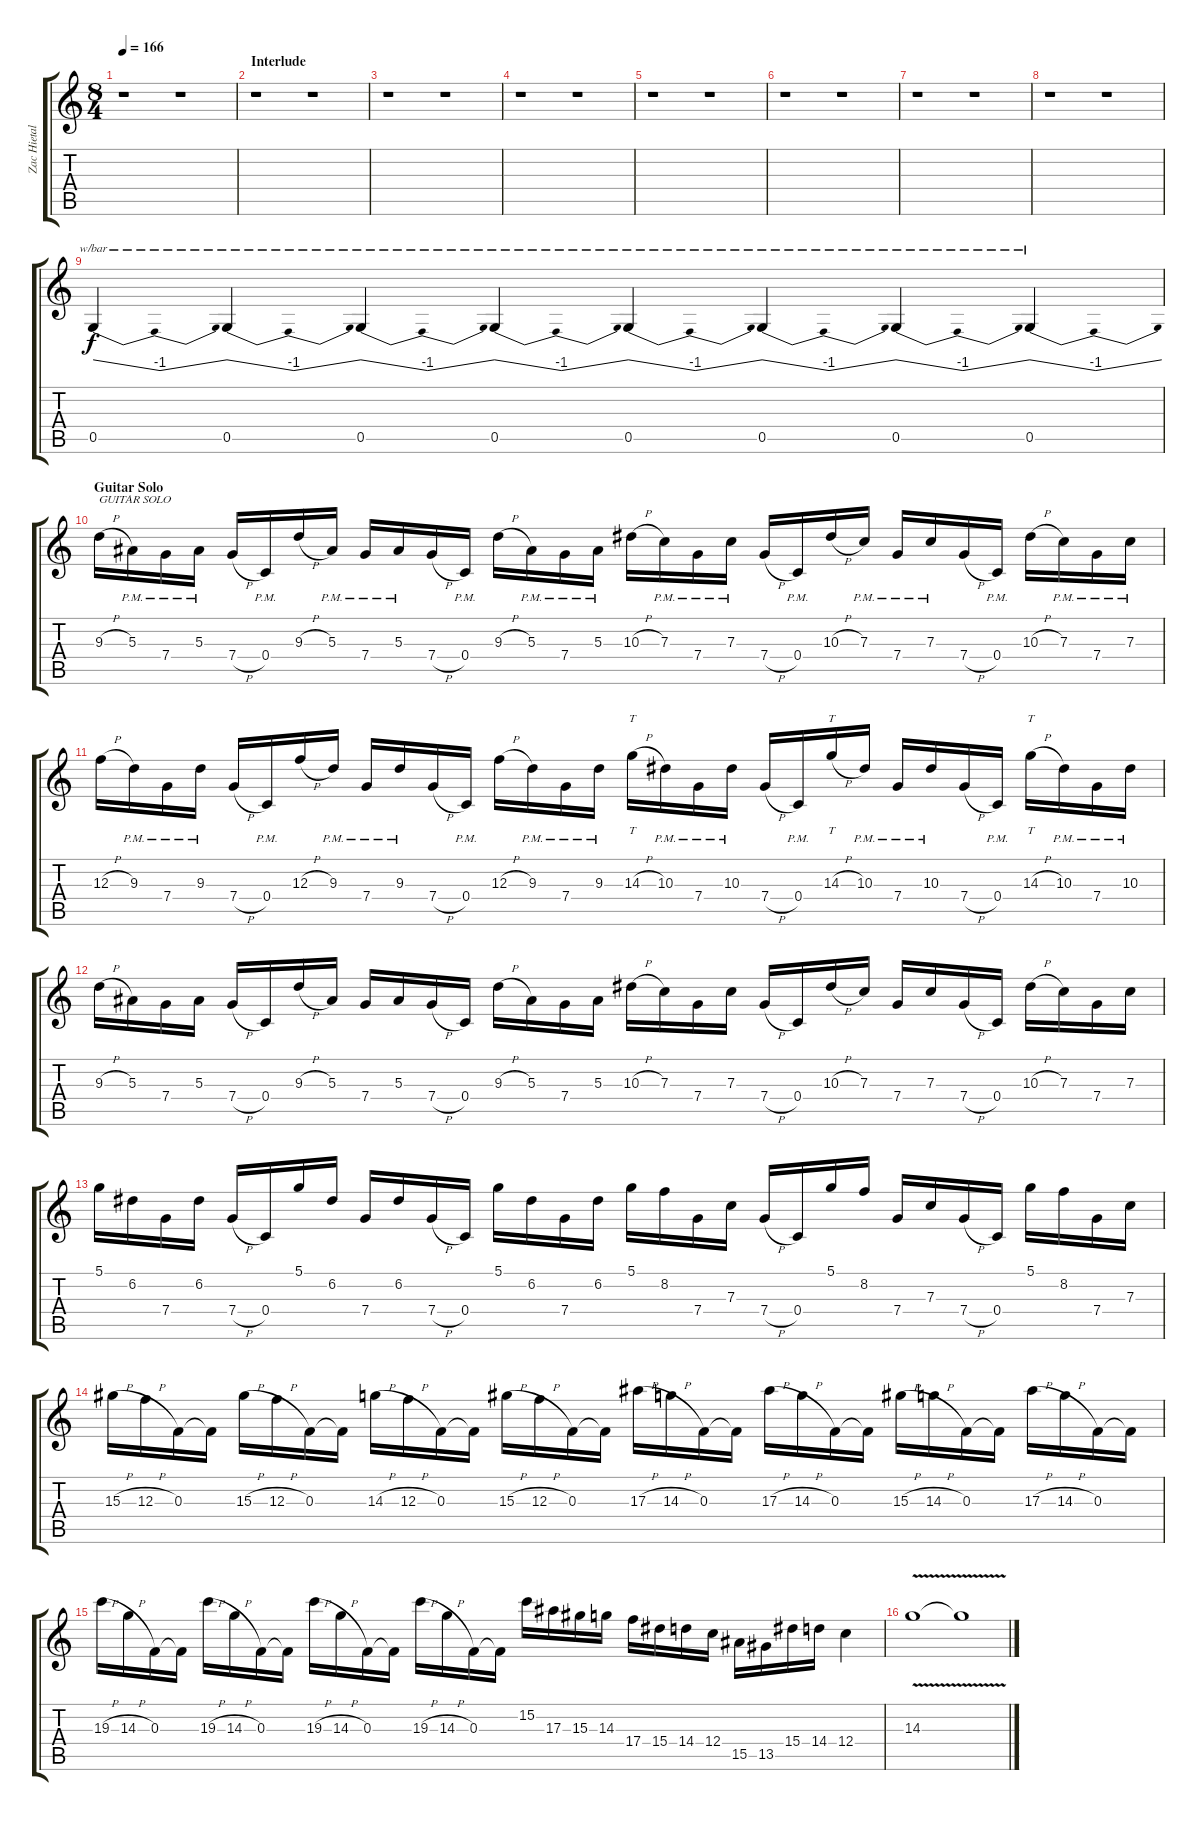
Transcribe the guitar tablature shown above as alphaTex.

\track ("Zac Hietala - Lead" "Zac Hietal") {instrument overdrivenguitar}
\staff {score tabs}
\tuning (D4 A3 F3 C3 G2 D2) {hide}
\ts (8 4)
\tempo 166
\clef g2
\ks c
r.1{dy f} r.1 |
\section ("" "Interlude")
r.1 r.1 |
r.1 r.1 |
r.1 r.1 |
r.1 r.1 |
r.1 r.1 |
r.1 r.1 |
r.1 r.1 |
0.5.4{tbe (dip default 0 0 30 -4 60 0)} 0.5.4{tbe (dip default 0 0 30 -4 60 0)} 0.5.4{tbe (dip default 0 0 30 -4 60 0)} 0.5.4{tbe (dip default 0 0 30 -4 60 0)} 0.5.4{tbe (dip default 0 0 30 -4 60 0)} 0.5.4{tbe (dip default 0 0 30 -4 60 0)} 0.5.4{tbe (dip default 0 0 30 -4 60 0)} 0.5.4{tbe (dip default 0 0 30 -4 60 0)} |
\section ("" "Guitar Solo")
9.3{h}.16{txt "GUITAR SOLO"} 5.3{pm}.16 7.4{pm}.16 5.3{pm}.16 7.4{h}.16 0.4{pm}.16 9.3{h}.16 5.3{pm}.16 7.4{pm}.16 5.3{pm}.16 7.4{h}.16 0.4{pm}.16 9.3{h}.16 5.3{pm}.16 7.4{pm}.16 5.3{pm}.16 10.3{h}.16 7.3{pm}.16 7.4{pm}.16 7.3{pm}.16 7.4{h}.16 0.4{pm}.16 10.3{h}.16 7.3{pm}.16 7.4{pm}.16 7.3{pm}.16 7.4{h}.16 0.4{pm}.16 10.3{h}.16 7.3{pm}.16 7.4{pm}.16 7.3{pm}.16 |
12.3{h}.16 9.3{pm}.16 7.4{pm}.16 9.3{pm}.16 7.4{h}.16 0.4{pm}.16 12.3{h}.16 9.3{pm}.16 7.4{pm}.16 9.3{pm}.16 7.4{h}.16 0.4{pm}.16 12.3{h}.16 9.3{pm}.16 7.4{pm}.16 9.3{pm}.16 14.3{h}.16{tt} 10.3{pm}.16 7.4{pm}.16 10.3{pm}.16 7.4{h}.16 0.4{pm}.16 14.3{h}.16{tt} 10.3{pm}.16 7.4{pm}.16 10.3{pm}.16 7.4{h}.16 0.4{pm}.16 14.3{h}.16{tt} 10.3{pm}.16 7.4{pm}.16 10.3{pm}.16 |
9.3{h}.16 5.3.16 7.4.16 5.3.16 7.4{h}.16 0.4.16 9.3{h}.16 5.3.16 7.4.16 5.3.16 7.4{h}.16 0.4.16 9.3{h}.16 5.3.16 7.4.16 5.3.16 10.3{h}.16 7.3.16 7.4.16 7.3.16 7.4{h}.16 0.4.16 10.3{h}.16 7.3.16 7.4.16 7.3.16 7.4{h}.16 0.4.16 10.3{h}.16 7.3.16 7.4.16 7.3.16 |
5.1.16 6.2.16 7.4.16 6.2.16 7.4{h}.16 0.4.16 5.1.16 6.2.16 7.4.16 6.2.16 7.4{h}.16 0.4.16 5.1.16 6.2.16 7.4.16 6.2.16 5.1.16 8.2.16 7.4.16 7.3.16 7.4{h}.16 0.4.16 5.1.16 8.2.16 7.4.16 7.3.16 7.4{h}.16 0.4.16 5.1.16 8.2.16 7.4.16 7.3.16 |
15.3{h}.16 12.3{h}.16 0.3.16 0.3{t}.16 15.3{h}.16 12.3{h}.16 0.3.16 0.3{t}.16 14.3{h}.16 12.3{h}.16 0.3.16 0.3{t}.16 15.3{h}.16 12.3{h}.16 0.3.16 0.3{t}.16 17.3{h}.16 14.3{h}.16 0.3.16 0.3{t}.16 17.3{h}.16 14.3{h}.16 0.3.16 0.3{t}.16 15.3{h}.16 14.3{h}.16 0.3.16 0.3{t}.16 17.3{h}.16 14.3{h}.16 0.3.16 0.3{t}.16 |
19.3{h}.16 14.3{h}.16 0.3.16 0.3{t}.16 19.3{h}.16 14.3{h}.16 0.3.16 0.3{t}.16 19.3{h}.16 14.3{h}.16 0.3.16 0.3{t}.16 19.3{h}.16 14.3{h}.16 0.3.16 0.3{t}.16 15.2.16 17.3.16 15.3.16 14.3.16 17.4.16 15.4.16 14.4.16 12.4.16 15.5.16 13.5.16 15.4.16 14.4.16 12.4.4 |
14.3{v}.1 14.3{t}.1
